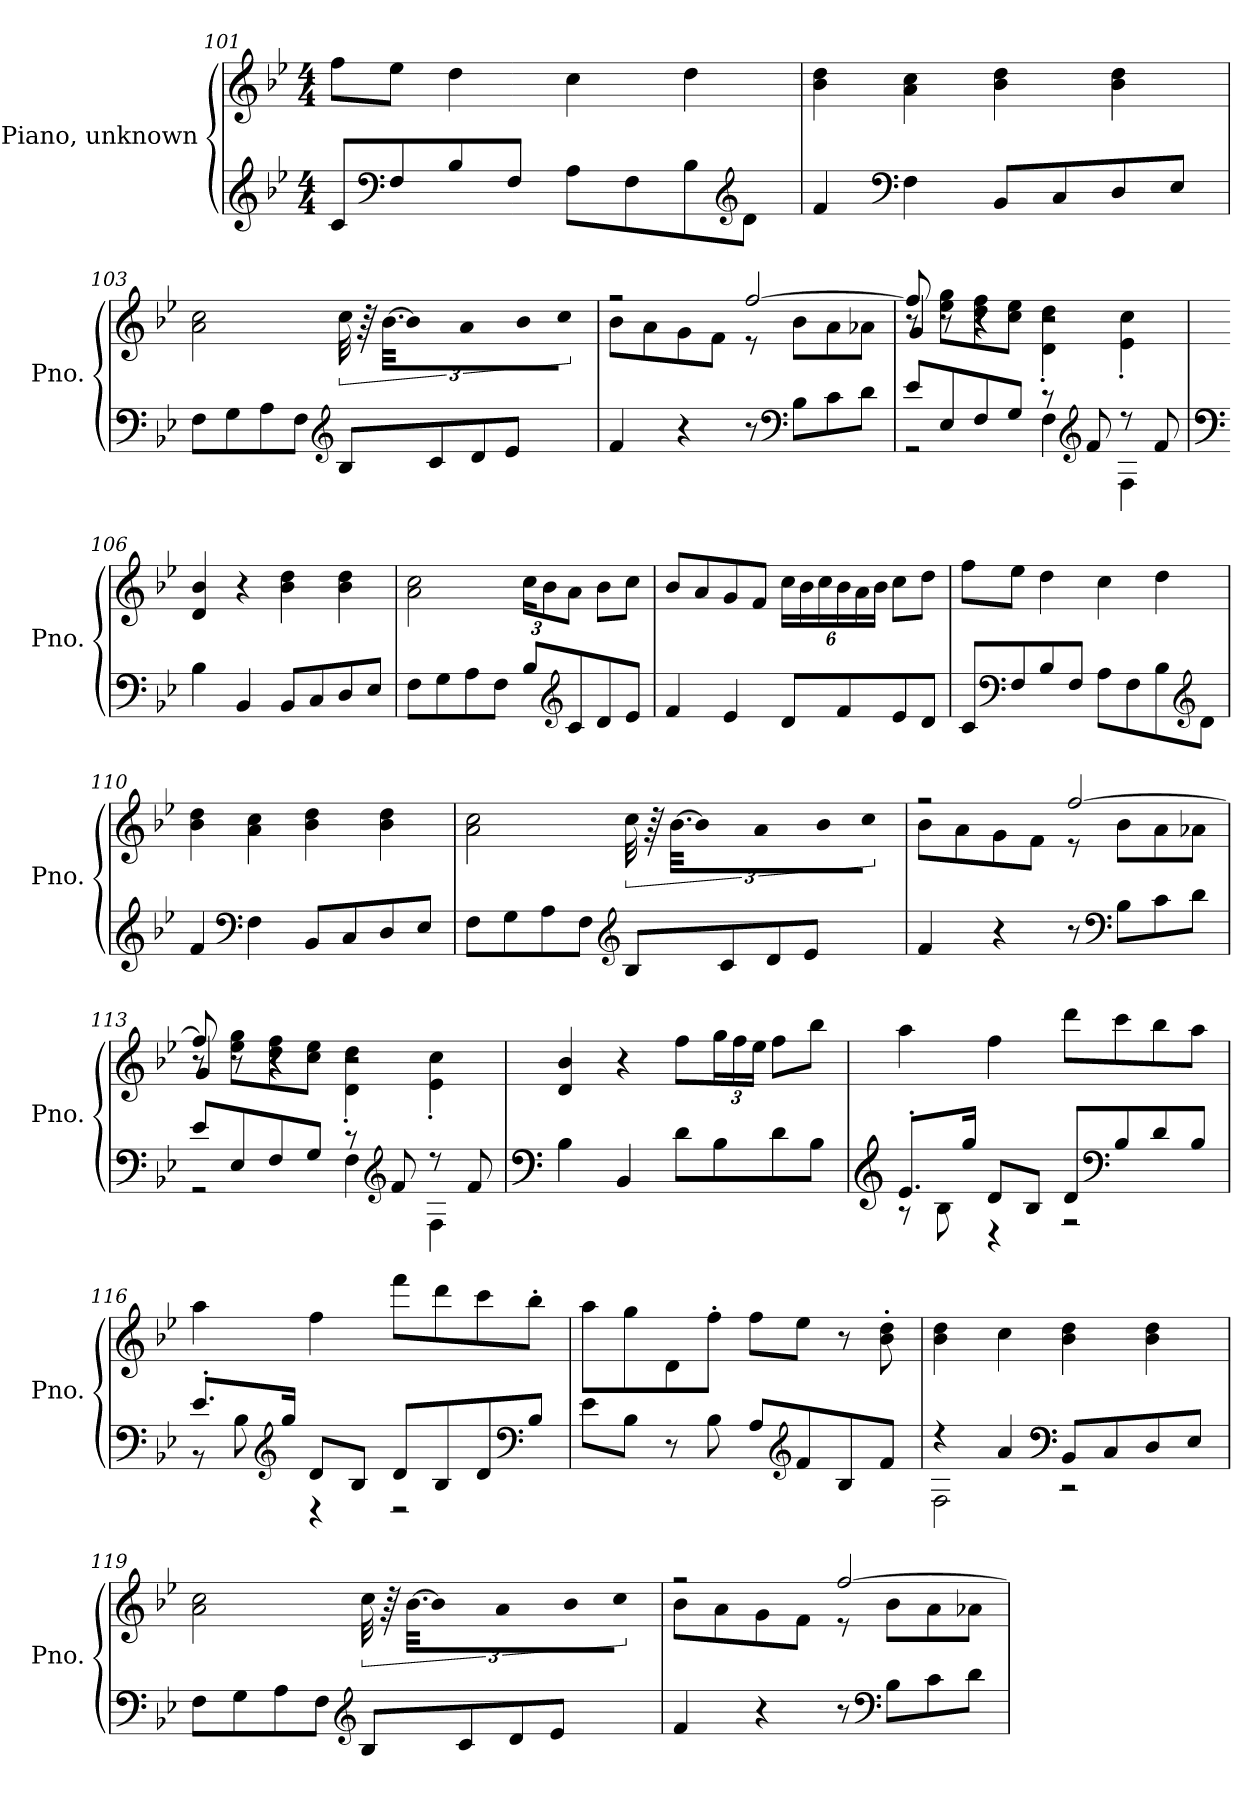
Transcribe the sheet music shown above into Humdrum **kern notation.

**kern	**kern
*part1	*part1
*staff2	*staff1
*I"Piano, unknown	*
*I'Pno.	*
*clefG2	*clefG2
*k[b-e-]	*k[b-e-]
*M4/4	*M4/4
=101	=101
8c/L	8ff\L
*clefF4	*
8F/	8ee-\J
8B-/	4dd\
8F/J	.
8A\L	4cc\
8F\	.
8B-\	4dd\
*clefG2	*
8d\J	.
!!LO:LB:g=z
=102	=102
4f/	4b-\ 4dd\
*clefF4	*
4F\	4a\ 4cc\
8BB-/L	4b-\ 4dd\
8C/	.
8D/	4b-\ 4dd\
8E-/J	.
=103	=103
8F\L	2a\ 2cc\
8G\	.
8A\	.
8F\J	.
*clefG2	*
8B-/L	48cc\
.	96r
.	[48.b-\KLL
.	16b-\J]
8c/	8a\
8d/	8b-\
8e-/J	8cc\J
=104	=104
*	*^
4f/	2r	8b-\L
.	.	8a\
4r	.	8g\
.	.	8f\J
8r	[2ff/	8r
*clefF4	*	*
8B-\L	.	8b-\L
8c\	.	8a\
8d\J	.	8a-X\J
=105	=105	=105
*^	*	*^
8e-/L	2r	8ff/]	8r	4g/
8E-/	.	8r	8ee-\ 8gg\L	.
8F/	.	4r	8dd\ 8ff\	4r
8G/J	.	.	8cc\ 8ee-\J	.
8r	4F\	2r	4d\' 4dd\'	2r
*clefG2	*	*	*	*
8f/	.	.	.	.
8r	4F\	.	4e-\' 4cc\'	.
8f/	.	.	.	.
*v	*v	*	*	*
*	*v	*v	*v
!!LO:LB:g=z
=106	=106
*clefF4	*
4B-\	4d/ 4b-/
4BB-/	4r
8BB-/L	4b-\ 4dd\
8C/	.
8D/	4b-\ 4dd\
8E-/J	.
=107	=107
8F\L	2a\ 2cc\
8G\	.
8A\	.
8F\J	.
*	*Xbrackettup
8B-/L	24cc\KL
.	12b-\
*clefG2	*
8c/	8a\J
8d/	8b-\L
8e-/J	8cc\J
=108	=108
4f/	8b-/L
.	8a/
4e-/	8g/
.	8f/J
8d/L	24cc\LL
.	24b-\
.	24cc\
8f/	24b-\
.	24a\
.	24b-\JJ
8e-/	8cc\L
8d/J	8dd\J
=109	=109
8c/L	8ff\L
*clefF4	*
8F/	8ee-\J
8B-/	4dd\
8F/J	.
8A\L	4cc\
8F\	.
8B-\	4dd\
*clefG2	*
8d\J	.
!!LO:LB:g=z
=110	=110
4f/	4b-\ 4dd\
*clefF4	*
4F\	4a\ 4cc\
8BB-/L	4b-\ 4dd\
8C/	.
8D/	4b-\ 4dd\
8E-/J	.
=111	=111
8F\L	2a\ 2cc\
8G\	.
8A\	.
8F\J	.
*clefG2	*
*	*brackettup
8B-/L	48cc\
.	96r
.	[48.b-\KLL
.	16b-\J]
8c/	8a\
8d/	8b-\
8e-/J	8cc\J
=112	=112
*	*^
4f/	2r	8b-\L
.	.	8a\
4r	.	8g\
.	.	8f\J
8r	[2ff/	8r
*clefF4	*	*
8B-\L	.	8b-\L
8c\	.	8a\
8d\J	.	8a-X\J
=113	=113	=113
*^	*	*^
8e-/L	2r	8ff/]	8r	4g/
8E-/	.	8r	8ee-\ 8gg\L	.
8F/	.	4r	8dd\ 8ff\	4r
8G/J	.	.	8cc\ 8ee-\J	.
8r	4F\	2r	4d\' 4dd\'	2r
*clefG2	*	*	*	*
8f/	.	.	.	.
8r	4F\	.	4e-\' 4cc\'	.
8f/	.	.	.	.
*v	*v	*	*	*
*	*v	*v	*v
!!LO:LB:g=z
=114	=114
*clefF4	*
4B-\	4d/ 4b-/
4BB-/	4r
8d\L	8ff\L
*	*Xbrackettup
8B-\	24gg\L
.	24ff\
.	24ee-\JJ
8d\	8ff\L
8B-\J	8bb-\J
=115	=115
*clefG2	*
*^	*
8.e-'/L	8r	4aa\
.	8B-\	.
16gg/Jk	.	.
8d/L	4r	4ff\
8B-/J	.	.
8d/L	2r	8ddd\L
*clefF4	*	*
8B-/	.	8ccc\
8d/	.	8bb-\
8B-/J	.	8aa\J
=116	=116	=116
8.e-'/L	8r	4aa\
.	8B-\	.
*clefG2	*	*
16gg/Jk	.	.
8d/L	4r	4ff\
8B-/J	.	.
8d/L	2r	8fff\L
8B-/	.	8ddd\
8d/	.	8ccc\
*clefF4	*	*
8B-/J	.	8bb-'\J
*v	*v	*
!!LO:PB:g=z
=117	=117
8e-\L	8aa\L
8B-\J	8gg\
8r	8d\
8B-\	8ff'\J
8A/L	8ff\L
*clefG2	*
8f/	8ee-\J
8B-/	8r
8f/J	8b-\' 8dd\'
=118	=118
*^	*
4r	2F\	4b-\ 4dd\
4a/	.	4cc\
*clefF4	*	*
8BB-/L	2r	4b-\ 4dd\
8C/	.	.
8D/	.	4b-\ 4dd\
8E-/J	.	.
*v	*v	*
=119	=119
8F\L	2a\ 2cc\
8G\	.
8A\	.
8F\J	.
*clefG2	*
*	*brackettup
8B-/L	48cc\
.	96r
.	[48.b-\KLL
.	16b-\J]
8c/	8a\
8d/	8b-\
8e-/J	8cc\J
=120	=120
*	*^
4f/	2r	8b-\L
.	.	8a\
4r	.	8g\
.	.	8f\J
8r	[2ff/	8r
*clefF4	*	*
8B-\L	.	8b-\L
8c\	.	8a\
8d\J	.	8a-X\J
*	*v	*v
=	=
*-	*-
